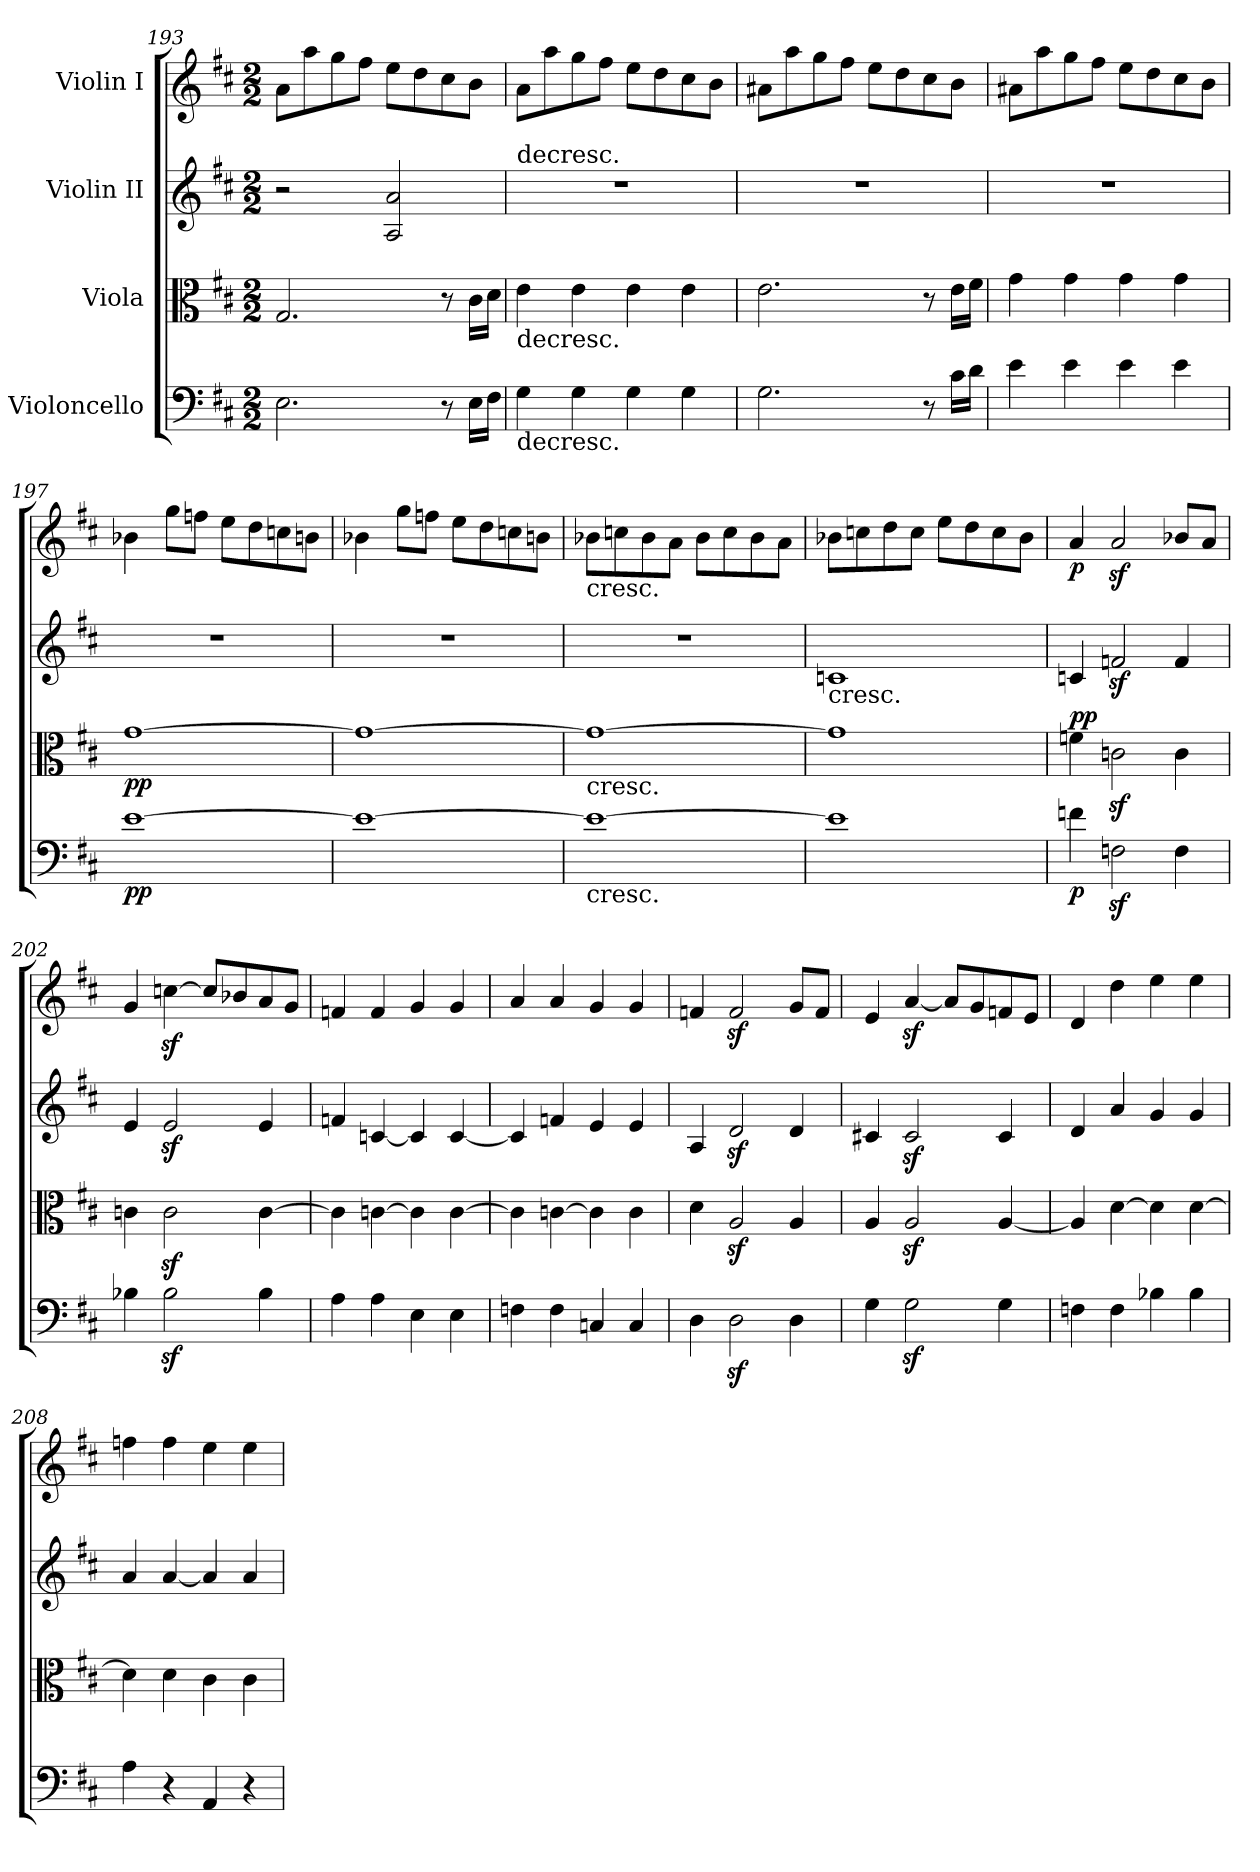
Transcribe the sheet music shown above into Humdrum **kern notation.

**kern	**dynam	**kern	**dynam	**kern	**kern	**dynam
*part4	*part4	*part3	*part3	*part2	*part1	*part1
*staff4	*staff4	*staff3	*staff3	*staff2	*staff1	*staff1
*I"Violoncello	*	*I"Viola	*	*I"Violin II	*I"Violin I	*
*clefF4	*	*clefC3	*	*clefG2	*clefG2	*
*k[f#c#]	*	*k[f#c#]	*	*k[f#c#]	*k[f#c#]	*
*M2/2	*	*M2/2	*	*M2/2	*M2/2	*
=193	=193	=193	=193	=193	=193	=193
2.E\	.	2.G/	.	2r	8a\L	.
.	.	.	.	.	8aa\	.
.	.	.	.	.	8gg\	.
.	.	.	.	.	8ff#\J	.
.	.	.	.	2A/ 2a/	8ee\L	.
.	.	.	.	.	8dd\	.
8r	.	8r	.	.	8cc#\	.
16E\LL	.	16c#\LL	.	.	8b\J	.
16F#\JJ	.	16d\JJ	.	.	.	.
=194	=194	=194	=194	=194	=194	=194
!	!	!	!	!LO:TX:a:t=decresc.	!	!
!	!	!LO:TX:b:t=decresc.	!	!	!	!
!LO:TX:b:t=decresc.	!	!	!	!	!	!
4G\	.	4e\	.	1r	8a\L	.
.	.	.	.	.	8aa\	.
4G\	.	4e\	.	.	8gg\	.
.	.	.	.	.	8ff#\J	.
4G\	.	4e\	.	.	8ee\L	.
.	.	.	.	.	8dd\	.
4G\	.	4e\	.	.	8cc#\	.
.	.	.	.	.	8b\J	.
=195	=195	=195	=195	=195	=195	=195
2.G\	.	2.e\	.	1r	8a#X\L	.
.	.	.	.	.	8aa\	.
.	.	.	.	.	8gg\	.
.	.	.	.	.	8ff#\J	.
.	.	.	.	.	8ee\L	.
.	.	.	.	.	8dd\	.
8r	.	8r	.	.	8cc#\	.
16c#\LL	.	16e\LL	.	.	8b\J	.
16d\JJ	.	16f#\JJ	.	.	.	.
=196	=196	=196	=196	=196	=196	=196
4e\	.	4g\	.	1r	8a#X\L	.
.	.	.	.	.	8aa\	.
4e\	.	4g\	.	.	8gg\	.
.	.	.	.	.	8ff#\J	.
4e\	.	4g\	.	.	8ee\L	.
.	.	.	.	.	8dd\	.
4e\	.	4g\	.	.	8cc#\	.
.	.	.	.	.	8b\J	.
=197	=197	=197	=197	=197	=197	=197
!	!LO:DY:b	!	!LO:DY:b	!	!	!
[1e	pp	[1g	pp	1r	4b-X\	.
.	.	.	.	.	8gg\L	.
.	.	.	.	.	8ffn\J	.
.	.	.	.	.	8ee\L	.
.	.	.	.	.	8dd\	.
.	.	.	.	.	8ccn\	.
.	.	.	.	.	8bn\J	.
=198	=198	=198	=198	=198	=198	=198
1e_	.	1g_	.	1r	4b-X\	.
.	.	.	.	.	8gg\L	.
.	.	.	.	.	8ffn\J	.
.	.	.	.	.	8ee\L	.
.	.	.	.	.	8dd\	.
.	.	.	.	.	8ccn\	.
.	.	.	.	.	8bn\J	.
=199	=199	=199	=199	=199	=199	=199
!	!	!	!	!	!LO:TX:b:t=cresc.	!
!	!	!LO:TX:b:t=cresc.	!	!	!	!
!LO:TX:b:t=cresc.	!	!	!	!	!	!
1e_	.	1g_	.	1r	8b-X\L	.
.	.	.	.	.	8ccn\	.
.	.	.	.	.	8b-\	.
.	.	.	.	.	8a\J	.
.	.	.	.	.	8b-\L	.
.	.	.	.	.	8cc\	.
.	.	.	.	.	8b-\	.
.	.	.	.	.	8a\J	.
=200	=200	=200	=200	=200	=200	=200
!	!	!	!	!LO:TX:b:t=cresc.	!	!
1e]	.	1g]	.	1cn	8b-X\L	.
.	.	.	.	.	8ccn\	.
.	.	.	.	.	8dd\	.
.	.	.	.	.	8cc\J	.
.	.	.	.	.	8ee\L	.
.	.	.	.	.	8dd\	.
.	.	.	.	.	8cc\	.
.	.	.	.	.	8b-\J	.
=201	=201	=201	=201	=201	=201	=201
!	!LO:DY:b	!	!LO:DY:b	!	!	!
!	!	!	!LO:DY:n=1:a	!	!	!LO:DY:b
4fn\	p	4fn\	p p	4cn/	4a/	p
2Fnz<\	.	2cnz<\	.	2fnz</	2az</	.
4F\	.	4c\	.	4f/	8b-X/L	.
.	.	.	.	.	8a/J	.
=202	=202	=202	=202	=202	=202	=202
4B-X\	.	4cn\	.	4e/	4g/	.
2B-z<\	.	2cz<\	.	2ez</	[4ccnz<\	.
.	.	.	.	.	8cc/L]	.
.	.	.	.	.	8b-X/	.
4B-\	.	[4c\	.	4e/	8a/	.
.	.	.	.	.	8g/J	.
=203	=203	=203	=203	=203	=203	=203
4A\	.	4c\]	.	4fn/	4fn/	.
4A\	.	[4cn\	.	[4cn/	4f/	.
4E\	.	4c\]	.	4c/]	4g/	.
4E\	.	[4c\	.	[4c/	4g/	.
=204	=204	=204	=204	=204	=204	=204
4Fn\	.	4c\]	.	4c/]	4a/	.
4F\	.	[4cn\	.	4fn/	4a/	.
4Cn/	.	4c\]	.	4e/	4g/	.
4C/	.	4c\	.	4e/	4g/	.
=205	=205	=205	=205	=205	=205	=205
4D\	.	4d\	.	4A/	4fn/	.
2Dz<\	.	2Az</	.	2dz</	2fz</	.
4D\	.	4A/	.	4d/	8g/L	.
.	.	.	.	.	8f/J	.
=206	=206	=206	=206	=206	=206	=206
4G\	.	4A/	.	4c#X/	4e/	.
2Gz<\	.	2Az</	.	2c#z</	[4az</	.
.	.	.	.	.	8a/L]	.
.	.	.	.	.	8g/	.
4G\	.	[4A/	.	4c#/	8fn/	.
.	.	.	.	.	8e/J	.
=207	=207	=207	=207	=207	=207	=207
4Fn\	.	4A/]	.	4d/	4d/	.
4F\	.	[4d\	.	4a/	4dd\	.
4B-X\	.	4d\]	.	4g/	4ee\	.
4B-\	.	[4d\	.	4g/	4ee\	.
=208	=208	=208	=208	=208	=208	=208
4A\	.	4d\]	.	4a/	4ffn\	.
4r	.	4d\	.	[4a/	4ff\	.
4AA/	.	4c#\	.	4a/]	4ee\	.
4r	.	4c#\	.	4a/	4ee\	.
=	=	=	=	=	=	=
*-	*-	*-	*-	*-	*-	*-
